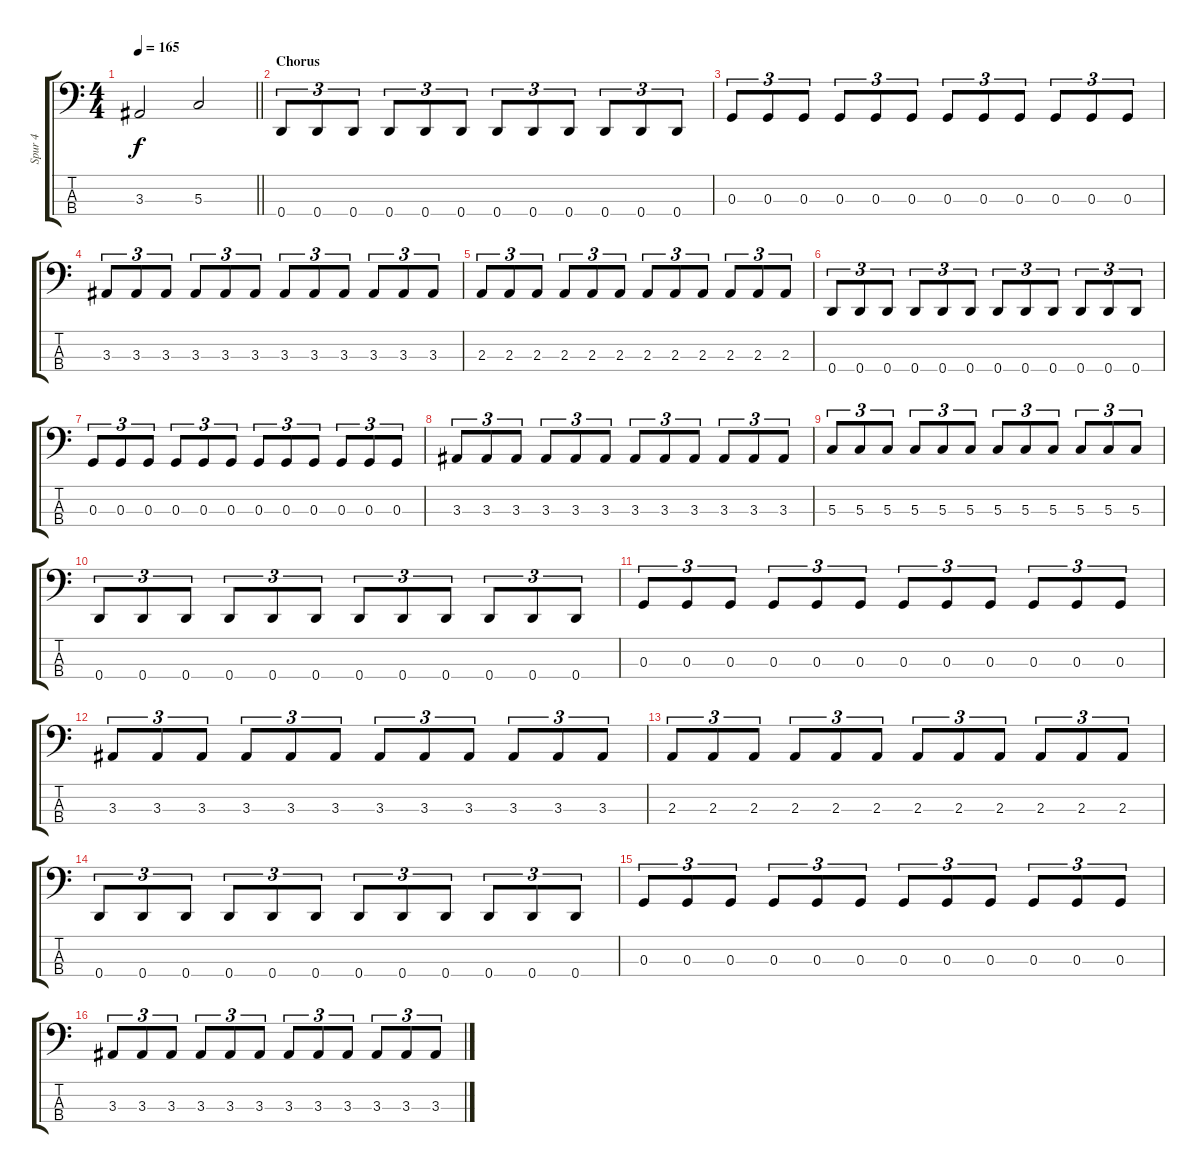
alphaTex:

\track ("Spur 4" "Spur 4") {instrument electricbassfinger}
\staff {score tabs}
\tuning (F2 C2 G1 D1) {hide}
\ts (4 4)
\tempo 165
\clef f4
\barLineRight lightlight
\ks c
3.3.2{dy f} 5.3.2 |
\section ("" "Chorus")
0.4.8{tu (3 2)} 0.4.8{tu (3 2)} 0.4.8{tu (3 2)} 0.4.8{tu (3 2)} 0.4.8{tu (3 2)} 0.4.8{tu (3 2)} 0.4.8{tu (3 2)} 0.4.8{tu (3 2)} 0.4.8{tu (3 2)} 0.4.8{tu (3 2)} 0.4.8{tu (3 2)} 0.4.8{tu (3 2)} |
0.3.8{tu (3 2)} 0.3.8{tu (3 2)} 0.3.8{tu (3 2)} 0.3.8{tu (3 2)} 0.3.8{tu (3 2)} 0.3.8{tu (3 2)} 0.3.8{tu (3 2)} 0.3.8{tu (3 2)} 0.3.8{tu (3 2)} 0.3.8{tu (3 2)} 0.3.8{tu (3 2)} 0.3.8{tu (3 2)} |
3.3.8{tu (3 2)} 3.3.8{tu (3 2)} 3.3.8{tu (3 2)} 3.3.8{tu (3 2)} 3.3.8{tu (3 2)} 3.3.8{tu (3 2)} 3.3.8{tu (3 2)} 3.3.8{tu (3 2)} 3.3.8{tu (3 2)} 3.3.8{tu (3 2)} 3.3.8{tu (3 2)} 3.3.8{tu (3 2)} |
2.3.8{tu (3 2)} 2.3.8{tu (3 2)} 2.3.8{tu (3 2)} 2.3.8{tu (3 2)} 2.3.8{tu (3 2)} 2.3.8{tu (3 2)} 2.3.8{tu (3 2)} 2.3.8{tu (3 2)} 2.3.8{tu (3 2)} 2.3.8{tu (3 2)} 2.3.8{tu (3 2)} 2.3.8{tu (3 2)} |
0.4.8{tu (3 2)} 0.4.8{tu (3 2)} 0.4.8{tu (3 2)} 0.4.8{tu (3 2)} 0.4.8{tu (3 2)} 0.4.8{tu (3 2)} 0.4.8{tu (3 2)} 0.4.8{tu (3 2)} 0.4.8{tu (3 2)} 0.4.8{tu (3 2)} 0.4.8{tu (3 2)} 0.4.8{tu (3 2)} |
0.3.8{tu (3 2)} 0.3.8{tu (3 2)} 0.3.8{tu (3 2)} 0.3.8{tu (3 2)} 0.3.8{tu (3 2)} 0.3.8{tu (3 2)} 0.3.8{tu (3 2)} 0.3.8{tu (3 2)} 0.3.8{tu (3 2)} 0.3.8{tu (3 2)} 0.3.8{tu (3 2)} 0.3.8{tu (3 2)} |
3.3.8{tu (3 2)} 3.3.8{tu (3 2)} 3.3.8{tu (3 2)} 3.3.8{tu (3 2)} 3.3.8{tu (3 2)} 3.3.8{tu (3 2)} 3.3.8{tu (3 2)} 3.3.8{tu (3 2)} 3.3.8{tu (3 2)} 3.3.8{tu (3 2)} 3.3.8{tu (3 2)} 3.3.8{tu (3 2)} |
5.3.8{tu (3 2)} 5.3.8{tu (3 2)} 5.3.8{tu (3 2)} 5.3.8{tu (3 2)} 5.3.8{tu (3 2)} 5.3.8{tu (3 2)} 5.3.8{tu (3 2)} 5.3.8{tu (3 2)} 5.3.8{tu (3 2)} 5.3.8{tu (3 2)} 5.3.8{tu (3 2)} 5.3.8{tu (3 2)} |
0.4.8{tu (3 2)} 0.4.8{tu (3 2)} 0.4.8{tu (3 2)} 0.4.8{tu (3 2)} 0.4.8{tu (3 2)} 0.4.8{tu (3 2)} 0.4.8{tu (3 2)} 0.4.8{tu (3 2)} 0.4.8{tu (3 2)} 0.4.8{tu (3 2)} 0.4.8{tu (3 2)} 0.4.8{tu (3 2)} |
0.3.8{tu (3 2)} 0.3.8{tu (3 2)} 0.3.8{tu (3 2)} 0.3.8{tu (3 2)} 0.3.8{tu (3 2)} 0.3.8{tu (3 2)} 0.3.8{tu (3 2)} 0.3.8{tu (3 2)} 0.3.8{tu (3 2)} 0.3.8{tu (3 2)} 0.3.8{tu (3 2)} 0.3.8{tu (3 2)} |
3.3.8{tu (3 2)} 3.3.8{tu (3 2)} 3.3.8{tu (3 2)} 3.3.8{tu (3 2)} 3.3.8{tu (3 2)} 3.3.8{tu (3 2)} 3.3.8{tu (3 2)} 3.3.8{tu (3 2)} 3.3.8{tu (3 2)} 3.3.8{tu (3 2)} 3.3.8{tu (3 2)} 3.3.8{tu (3 2)} |
2.3.8{tu (3 2)} 2.3.8{tu (3 2)} 2.3.8{tu (3 2)} 2.3.8{tu (3 2)} 2.3.8{tu (3 2)} 2.3.8{tu (3 2)} 2.3.8{tu (3 2)} 2.3.8{tu (3 2)} 2.3.8{tu (3 2)} 2.3.8{tu (3 2)} 2.3.8{tu (3 2)} 2.3.8{tu (3 2)} |
0.4.8{tu (3 2)} 0.4.8{tu (3 2)} 0.4.8{tu (3 2)} 0.4.8{tu (3 2)} 0.4.8{tu (3 2)} 0.4.8{tu (3 2)} 0.4.8{tu (3 2)} 0.4.8{tu (3 2)} 0.4.8{tu (3 2)} 0.4.8{tu (3 2)} 0.4.8{tu (3 2)} 0.4.8{tu (3 2)} |
0.3.8{tu (3 2)} 0.3.8{tu (3 2)} 0.3.8{tu (3 2)} 0.3.8{tu (3 2)} 0.3.8{tu (3 2)} 0.3.8{tu (3 2)} 0.3.8{tu (3 2)} 0.3.8{tu (3 2)} 0.3.8{tu (3 2)} 0.3.8{tu (3 2)} 0.3.8{tu (3 2)} 0.3.8{tu (3 2)} |
3.3.8{tu (3 2)} 3.3.8{tu (3 2)} 3.3.8{tu (3 2)} 3.3.8{tu (3 2)} 3.3.8{tu (3 2)} 3.3.8{tu (3 2)} 3.3.8{tu (3 2)} 3.3.8{tu (3 2)} 3.3.8{tu (3 2)} 3.3.8{tu (3 2)} 3.3.8{tu (3 2)} 3.3.8{tu (3 2)}
